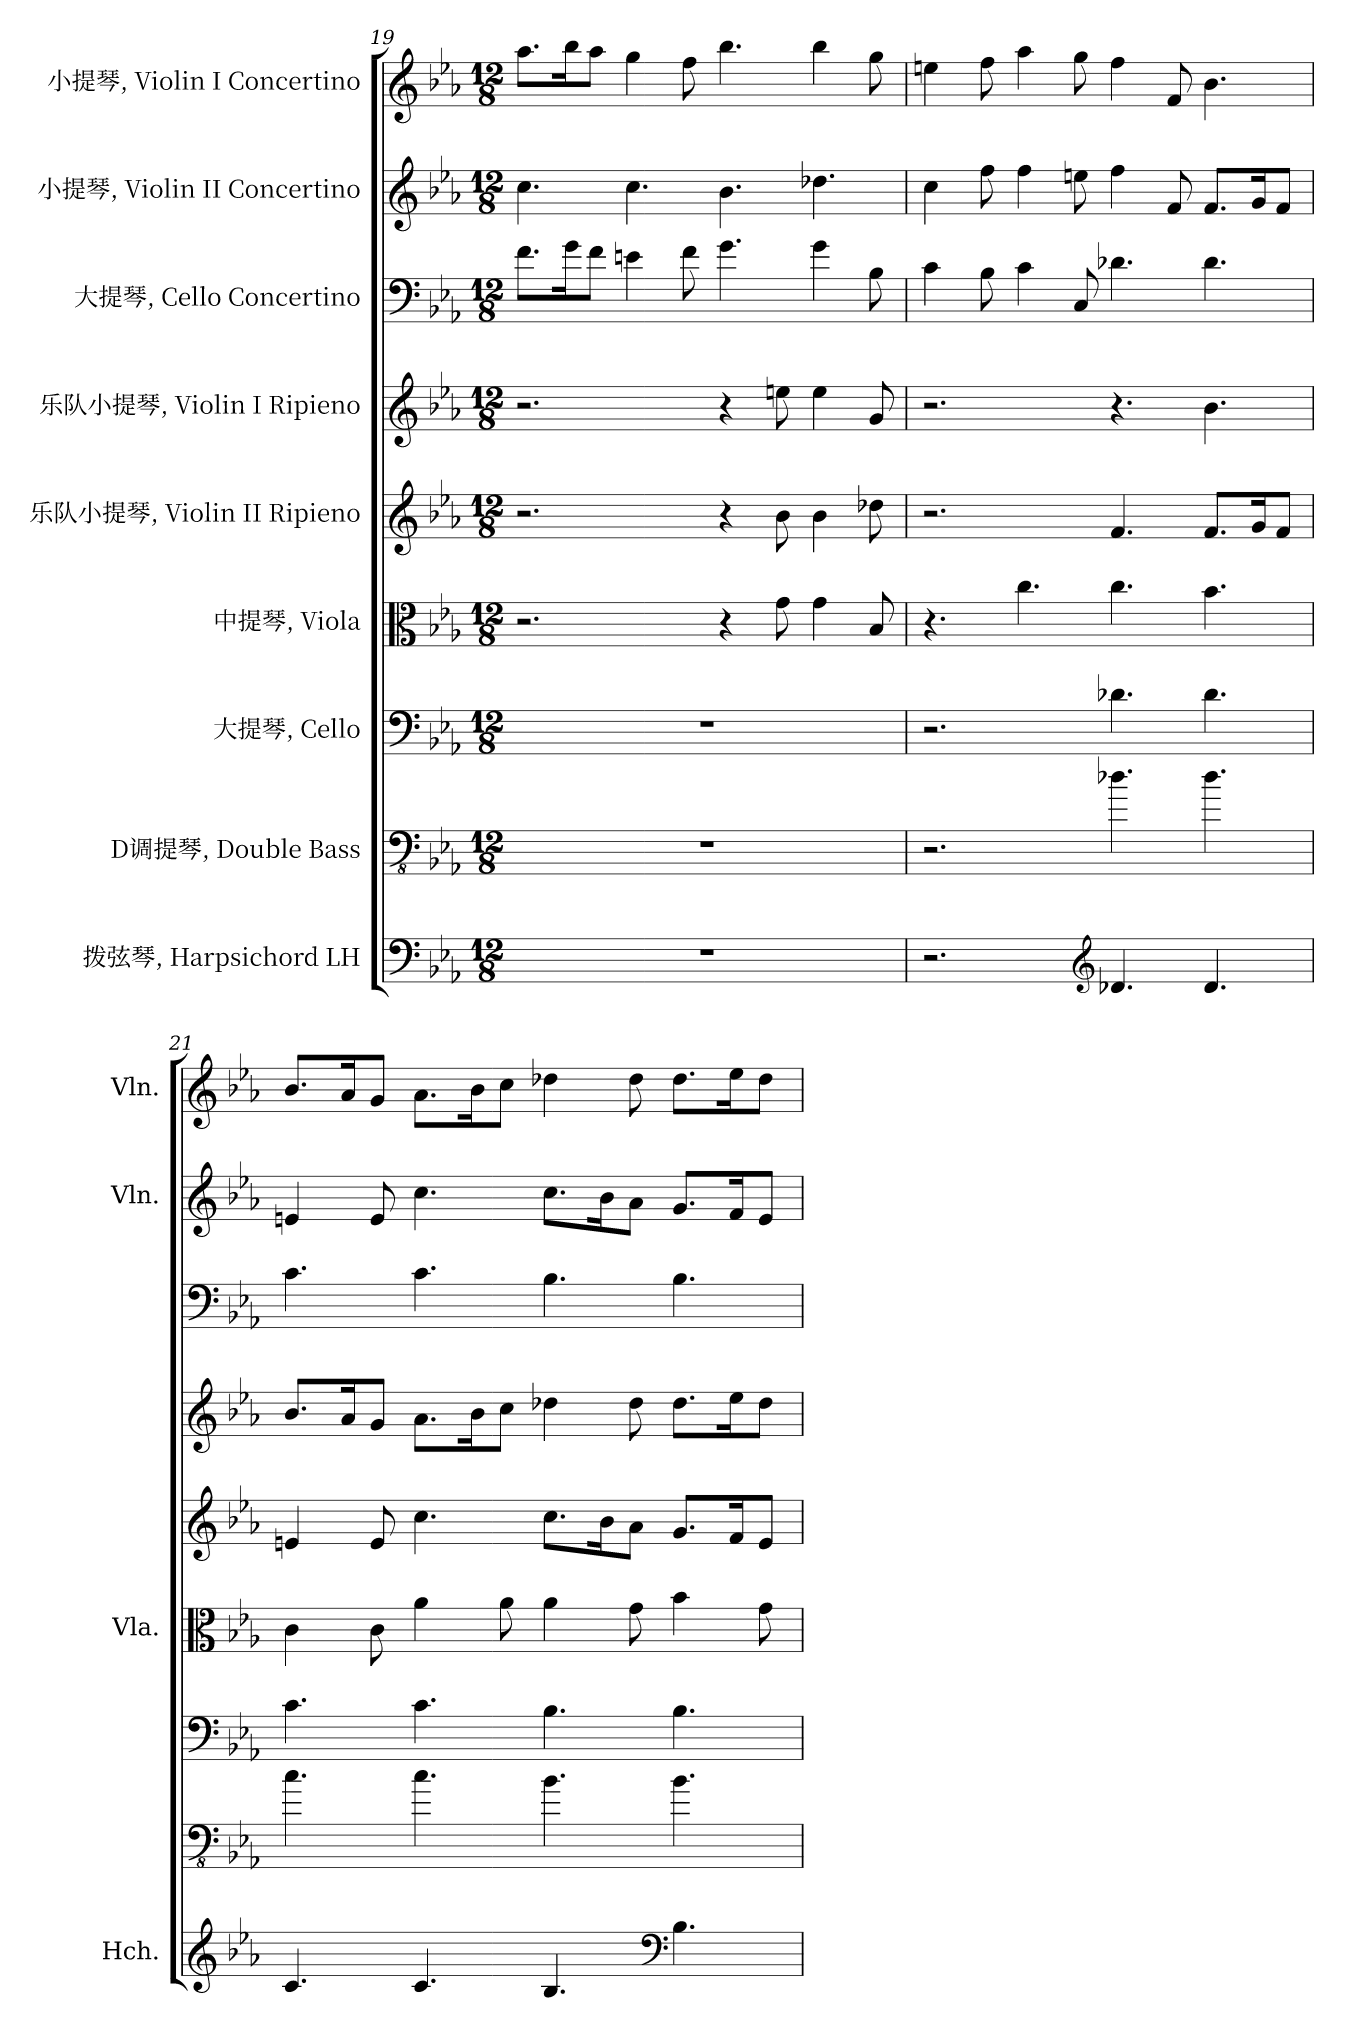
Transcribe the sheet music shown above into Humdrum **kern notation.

**kern	**kern	**kern	**kern	**kern	**kern	**kern	**kern	**kern
*part9	*part8	*part7	*part6	*part5	*part4	*part3	*part2	*part1
*staff9	*staff8	*staff7	*staff6	*staff5	*staff4	*staff3	*staff2	*staff1
*I"拨弦琴, Harpsichord LH	*I"D调提琴, Double Bass	*I"大提琴, Cello	*I"中提琴, Viola	*I"乐队小提琴, Violin II Ripieno	*I"乐队小提琴, Violin I Ripieno	*I"大提琴, Cello Concertino	*I"小提琴, Violin II Concertino	*I"小提琴, Violin I Concertino
*I'Hch.	*	*	*I'Vla.	*	*	*	*I'Vln.	*I'Vln.
*clefF4	*clefFv4	*clefF4	*clefC3	*clefG2	*clefG2	*clefF4	*clefG2	*clefG2
*	*ITrd7c12	*	*	*	*	*	*	*
*k[b-e-a-]	*k[b-e-a-]	*k[b-e-a-]	*k[b-e-a-]	*k[b-e-a-]	*k[b-e-a-]	*k[b-e-a-]	*k[b-e-a-]	*k[b-e-a-]
*M12/8	*M12/8	*M12/8	*M12/8	*M12/8	*M12/8	*M12/8	*M12/8	*M12/8
=19	=19	=19	=19	=19	=19	=19	=19	=19
1.r	1.r	1.r	2.r	2.r	2.r	8.f\L	4.cc\	8.aa-\L
.	.	.	.	.	.	16g\K	.	16bb-\K
.	.	.	.	.	.	8f\J	.	8aa-\J
.	.	.	.	.	.	4en\	4.cc\	4gg\
.	.	.	.	.	.	8f\	.	8ff\
.	.	.	4r	4r	4r	4.g\	4.b-\	4.bb-\
.	.	.	8g\	8b-\	8een\	.	.	.
.	.	.	4g\	4b-\	4ee\	4g\	4.dd-X\	4bb-\
.	.	.	8B-/	8dd-X\	8g/	8B-\	.	8gg\
!!LO:PB:g=z
=20	=20	=20	=20	=20	=20	=20	=20	=20
2.r	2.r	2.r	4.r	2.r	2.r	4c\	4cc\	4een\
.	.	.	.	.	.	8B-\	8ff\	8ff\
.	.	.	4.cc\	.	.	4c\	4ff\	4aa-\
.	.	.	.	.	.	8C/	8een\	8gg\
*clefG2	*	*	*	*	*	*	*	*
4.d-X/	4.D-X\	4.d-X\	4.cc\	4.f/	4.r	4.d-X\	4ff\	4ff\
.	.	.	.	.	.	.	8f/	8f/
4.d-/	4.D-\	4.d-\	4.b-\	8.f/L	4.b-\	4.d-\	8.f/L	4.b-\
.	.	.	.	16g/K	.	.	16g/K	.
.	.	.	.	8f/J	.	.	8f/J	.
=21	=21	=21	=21	=21	=21	=21	=21	=21
4.c/	4.C\	4.c\	4c\	4en/	8.b-/L	4.c\	4en/	8.b-/L
.	.	.	.	.	16a-/K	.	.	16a-/K
.	.	.	8c\	8e/	8g/J	.	8e/	8g/J
4.c/	4.C\	4.c\	4a-\	4.cc\	8.a-\L	4.c\	4.cc\	8.a-\L
.	.	.	.	.	16b-\K	.	.	16b-\K
.	.	.	8a-\	.	8cc\J	.	.	8cc\J
4.B-/	4.BB-\	4.B-\	4a-\	8.cc\L	4dd-X\	4.B-\	8.cc\L	4dd-X\
.	.	.	.	16b-\K	.	.	16b-\K	.
.	.	.	8g\	8a-\J	8dd-\	.	8a-\J	8dd-\
*clefF4	*	*	*	*	*	*	*	*
4.B-\	4.BB-\	4.B-\	4b-\	8.g/L	8.dd-\L	4.B-\	8.g/L	8.dd-\L
.	.	.	.	16f/K	16ee-\K	.	16f/K	16ee-\K
.	.	.	8g\	8e/J	8dd-\J	.	8e/J	8dd-\J
=	=	=	=	=	=	=	=	=
*-	*-	*-	*-	*-	*-	*-	*-	*-
